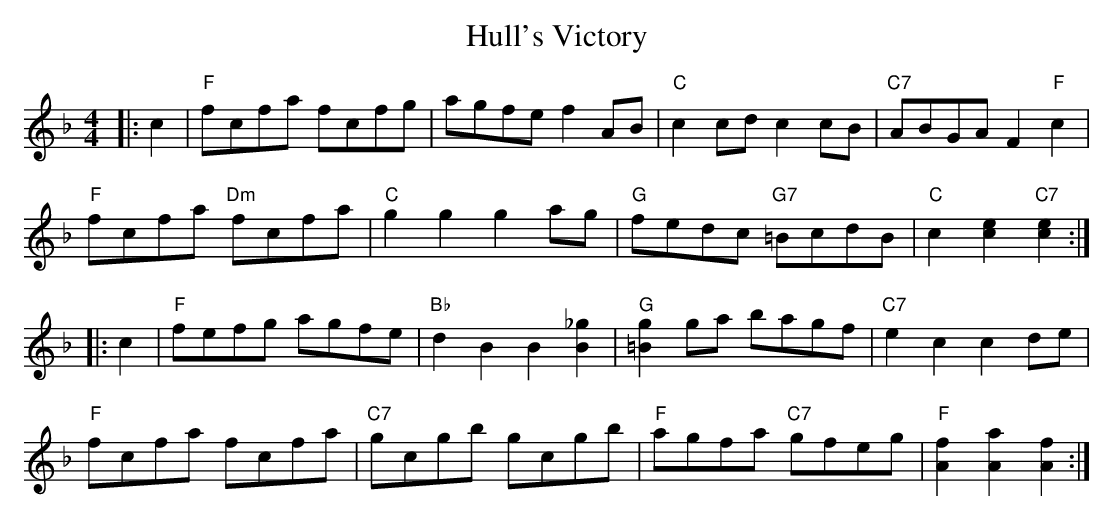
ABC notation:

X:1
T: Hull's Victory
M: 4/4
L: 1/8
K: F
|:c2|\
"F"fcfa fcfg|agfef2AB|"C"c2cdc2cB|"C7"ABGAF2"F"c2|
"F"fcfa "Dm"fcfa|"C"g2g2g2ag|"G"fedc "G7"=BcdB|"C"c2[c2e2]"C7"[c2e2]:|
|:c2|\
"F"fefg agfe|"Bb"d2B2B2[B2_g2]|"G"[=B2g2]ga bagf|"C7"e2c2c2de|
"F"fcfa fcfa|"C7"gcgb gcgb|"F"agfa "C7"gfeg|"F"[A2f2][A2a2][A2f2]:|
